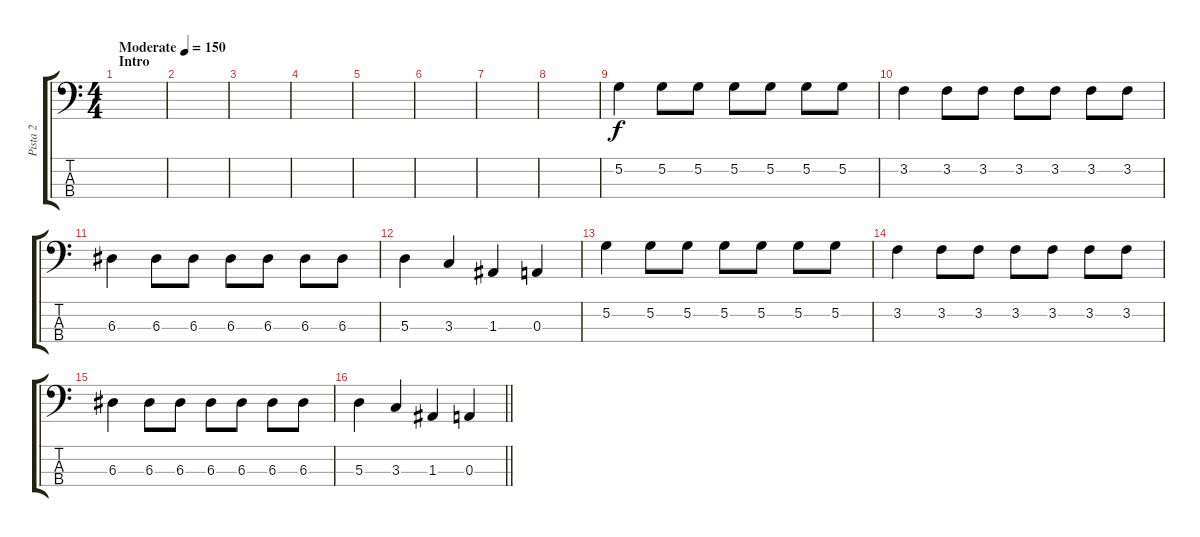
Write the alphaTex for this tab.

\track ("Pista 2" "Pista 2") {instrument electricbasspick}
\staff {score tabs}
\tuning (G2 D2 A1 E1) {hide}
\ts (4 4)
\section ("" "Intro")
\tempo (150 "Moderate")
\clef f4
\ks c
|
|
|
|
|
|
|
|
5.2.4 5.2.8 5.2.8 5.2.8 5.2.8 5.2.8 5.2.8 |
3.2.4 3.2.8 3.2.8 3.2.8 3.2.8 3.2.8 3.2.8 |
6.3.4 6.3.8 6.3.8 6.3.8 6.3.8 6.3.8 6.3.8 |
5.3.4 3.3.4 1.3.4 0.3.4 |
5.2.4 5.2.8 5.2.8 5.2.8 5.2.8 5.2.8 5.2.8 |
3.2.4 3.2.8 3.2.8 3.2.8 3.2.8 3.2.8 3.2.8 |
6.3.4 6.3.8 6.3.8 6.3.8 6.3.8 6.3.8 6.3.8 |
\barLineRight lightlight
5.3.4 3.3.4 1.3.4 0.3.4
